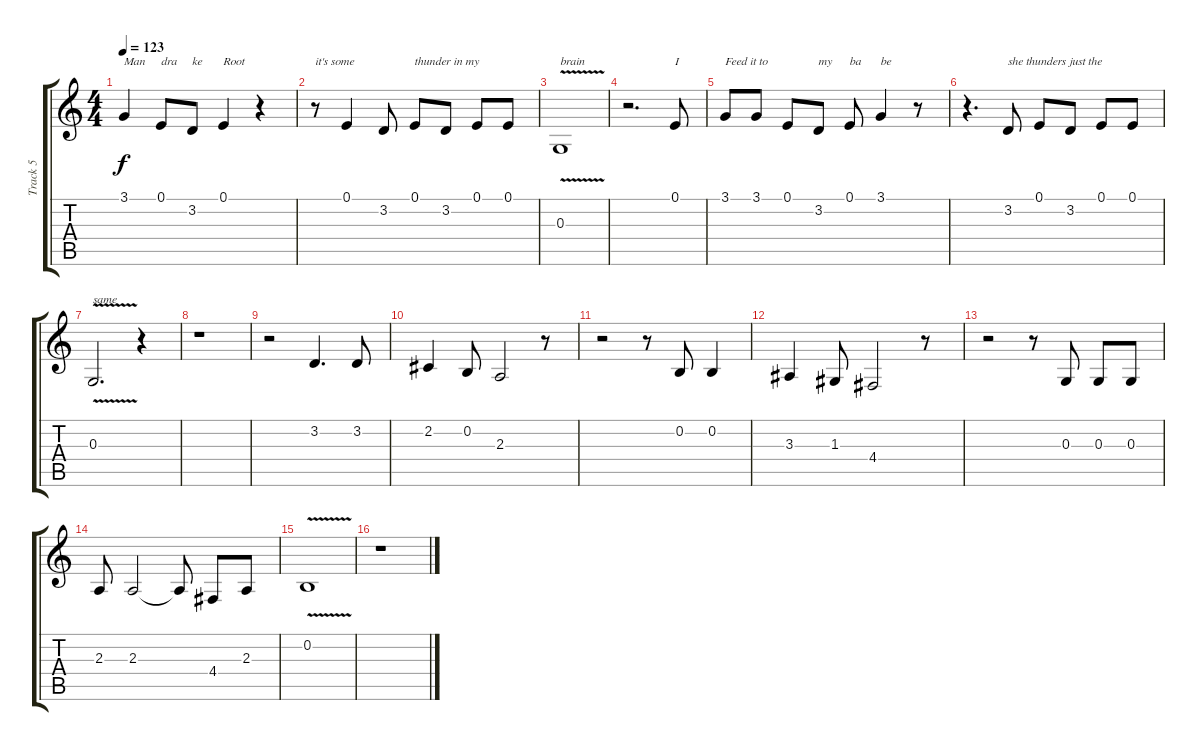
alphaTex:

\track ("Track 5" "Track 5") {instrument altosax}
\staff {score tabs}
\tuning (E4 B3 G3 D3 A2 E2) {hide}
\ts (4 4)
\tempo 123
\clef g2
\ks c
3.1.4{txt "Man" dy f} 0.1.8{txt "dra"} 3.2.8{txt "ke"} 0.1.4{txt "Root"} r.4 |
r.8{txt "it's some"} 0.1.4 3.2.8 0.1.8{txt "thunder in my"} 3.2.8 0.1.8 0.1.8 |
0.3{v}.1{txt "brain"} |
r.2{d} 0.1.8{txt "I"} |
3.1.8{txt "Feed it to"} 3.1.8 0.1.8 3.2.8{txt "my"} 0.1.8{txt "ba"} 3.1.4{txt "be"} r.8 |
r.4{d} 3.2.8{txt "she thunders just the"} 0.1.8 3.2.8 0.1.8 0.1.8 |
0.3{v}.2{d txt "same"} r.4 |
r.1 |
r.2 3.2.4{d} 3.2.8 |
2.2.4 0.2.8 2.3.2 r.8 |
r.2 r.8 0.2.8 0.2.4 |
3.3.4 1.3.8 4.4.2 r.8 |
r.2 r.8 0.3.8 0.3.8 0.3.8 |
2.3.8 2.3.2 2.3{t}.8 4.4.8 2.3.8 |
0.2{v}.1 |
r.1
